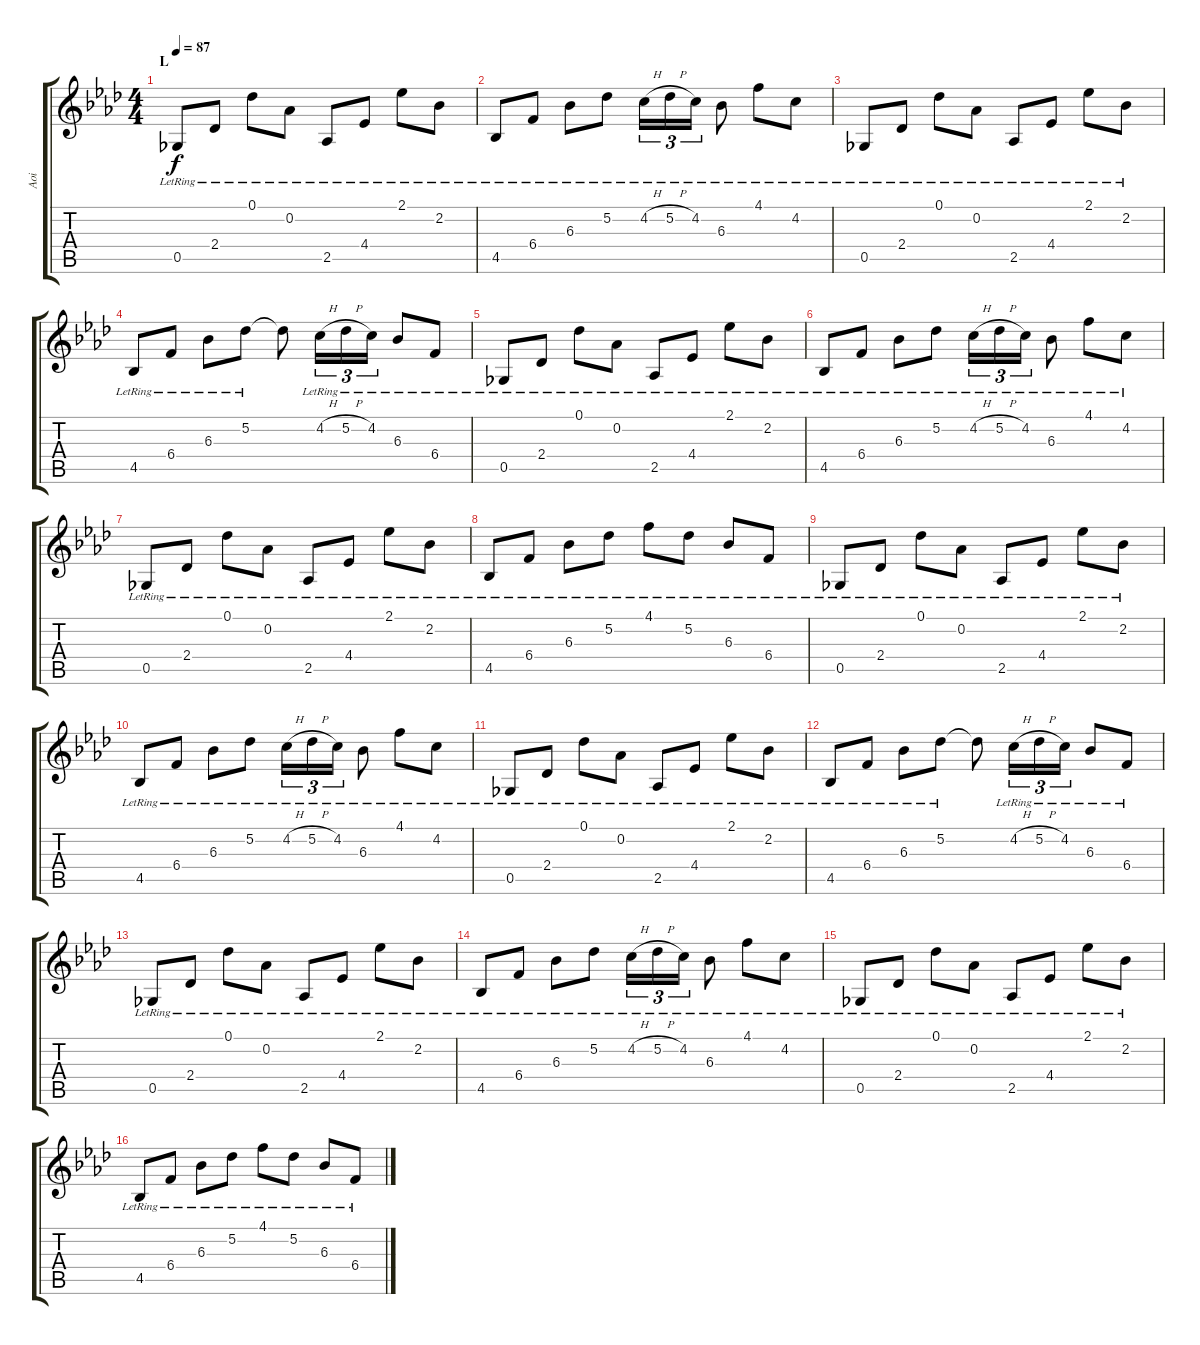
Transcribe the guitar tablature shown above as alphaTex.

\track ("Aoi" "Aoi") {instrument overdrivenguitar}
\staff {score tabs}
\tuning (Db4 Ab3 E3 B2 Gb2 B1) {hide}
\ts (4 4)
\section ("" "L")
\tempo 87
\clef g2
\ks ab
0.5{lr}.8{dy f} 2.4{lr}.8 0.1{lr}.8 0.2{lr}.8 2.5{lr}.8 4.4{lr}.8 2.1{lr}.8 2.2{lr}.8 |
4.5{lr}.8 6.4{lr}.8 6.3{lr}.8 5.2{lr}.8 4.2{h lr}.16{tu (3 2)} 5.2{h lr}.16{tu (3 2)} 4.2{lr}.16{tu (3 2)} 6.3{lr}.8 4.1{lr}.8 4.2{lr}.8 |
0.5{lr}.8 2.4{lr}.8 0.1{lr}.8 0.2{lr}.8 2.5{lr}.8 4.4{lr}.8 2.1{lr}.8 2.2{lr}.8 |
4.5{lr}.8 6.4{lr}.8 6.3{lr}.8 5.2{lr}.8 5.2{t}.8 4.2{h lr}.16{tu (3 2)} 5.2{h lr}.16{tu (3 2)} 4.2{lr}.16{tu (3 2)} 6.3{lr}.8 6.4{lr}.8 |
0.5{lr}.8 2.4{lr}.8 0.1{lr}.8 0.2{lr}.8 2.5{lr}.8 4.4{lr}.8 2.1{lr}.8 2.2{lr}.8 |
4.5{lr}.8 6.4{lr}.8 6.3{lr}.8 5.2{lr}.8 4.2{h lr}.16{tu (3 2)} 5.2{h lr}.16{tu (3 2)} 4.2{lr}.16{tu (3 2)} 6.3{lr}.8 4.1{lr}.8 4.2{lr}.8 |
0.5{lr}.8 2.4{lr}.8 0.1{lr}.8 0.2{lr}.8 2.5{lr}.8 4.4{lr}.8 2.1{lr}.8 2.2{lr}.8 |
4.5{lr}.8 6.4{lr}.8 6.3{lr}.8 5.2{lr}.8 4.1{lr}.8 5.2{lr}.8 6.3{lr}.8 6.4{lr}.8 |
0.5{lr}.8 2.4{lr}.8 0.1{lr}.8 0.2{lr}.8 2.5{lr}.8 4.4{lr}.8 2.1{lr}.8 2.2{lr}.8 |
4.5{lr}.8 6.4{lr}.8 6.3{lr}.8 5.2{lr}.8 4.2{h lr}.16{tu (3 2)} 5.2{h lr}.16{tu (3 2)} 4.2{lr}.16{tu (3 2)} 6.3{lr}.8 4.1{lr}.8 4.2{lr}.8 |
0.5{lr}.8 2.4{lr}.8 0.1{lr}.8 0.2{lr}.8 2.5{lr}.8 4.4{lr}.8 2.1{lr}.8 2.2{lr}.8 |
4.5{lr}.8 6.4{lr}.8 6.3{lr}.8 5.2{lr}.8 5.2{t}.8 4.2{h lr}.16{tu (3 2)} 5.2{h lr}.16{tu (3 2)} 4.2{lr}.16{tu (3 2)} 6.3{lr}.8 6.4{lr}.8 |
0.5{lr}.8 2.4{lr}.8 0.1{lr}.8 0.2{lr}.8 2.5{lr}.8 4.4{lr}.8 2.1{lr}.8 2.2{lr}.8 |
4.5{lr}.8 6.4{lr}.8 6.3{lr}.8 5.2{lr}.8 4.2{h lr}.16{tu (3 2)} 5.2{h lr}.16{tu (3 2)} 4.2{lr}.16{tu (3 2)} 6.3{lr}.8 4.1{lr}.8 4.2{lr}.8 |
0.5{lr}.8 2.4{lr}.8 0.1{lr}.8 0.2{lr}.8 2.5{lr}.8 4.4{lr}.8 2.1{lr}.8 2.2{lr}.8 |
4.5{lr}.8 6.4{lr}.8 6.3{lr}.8 5.2{lr}.8 4.1{lr}.8 5.2{lr}.8 6.3{lr}.8 6.4{lr}.8
